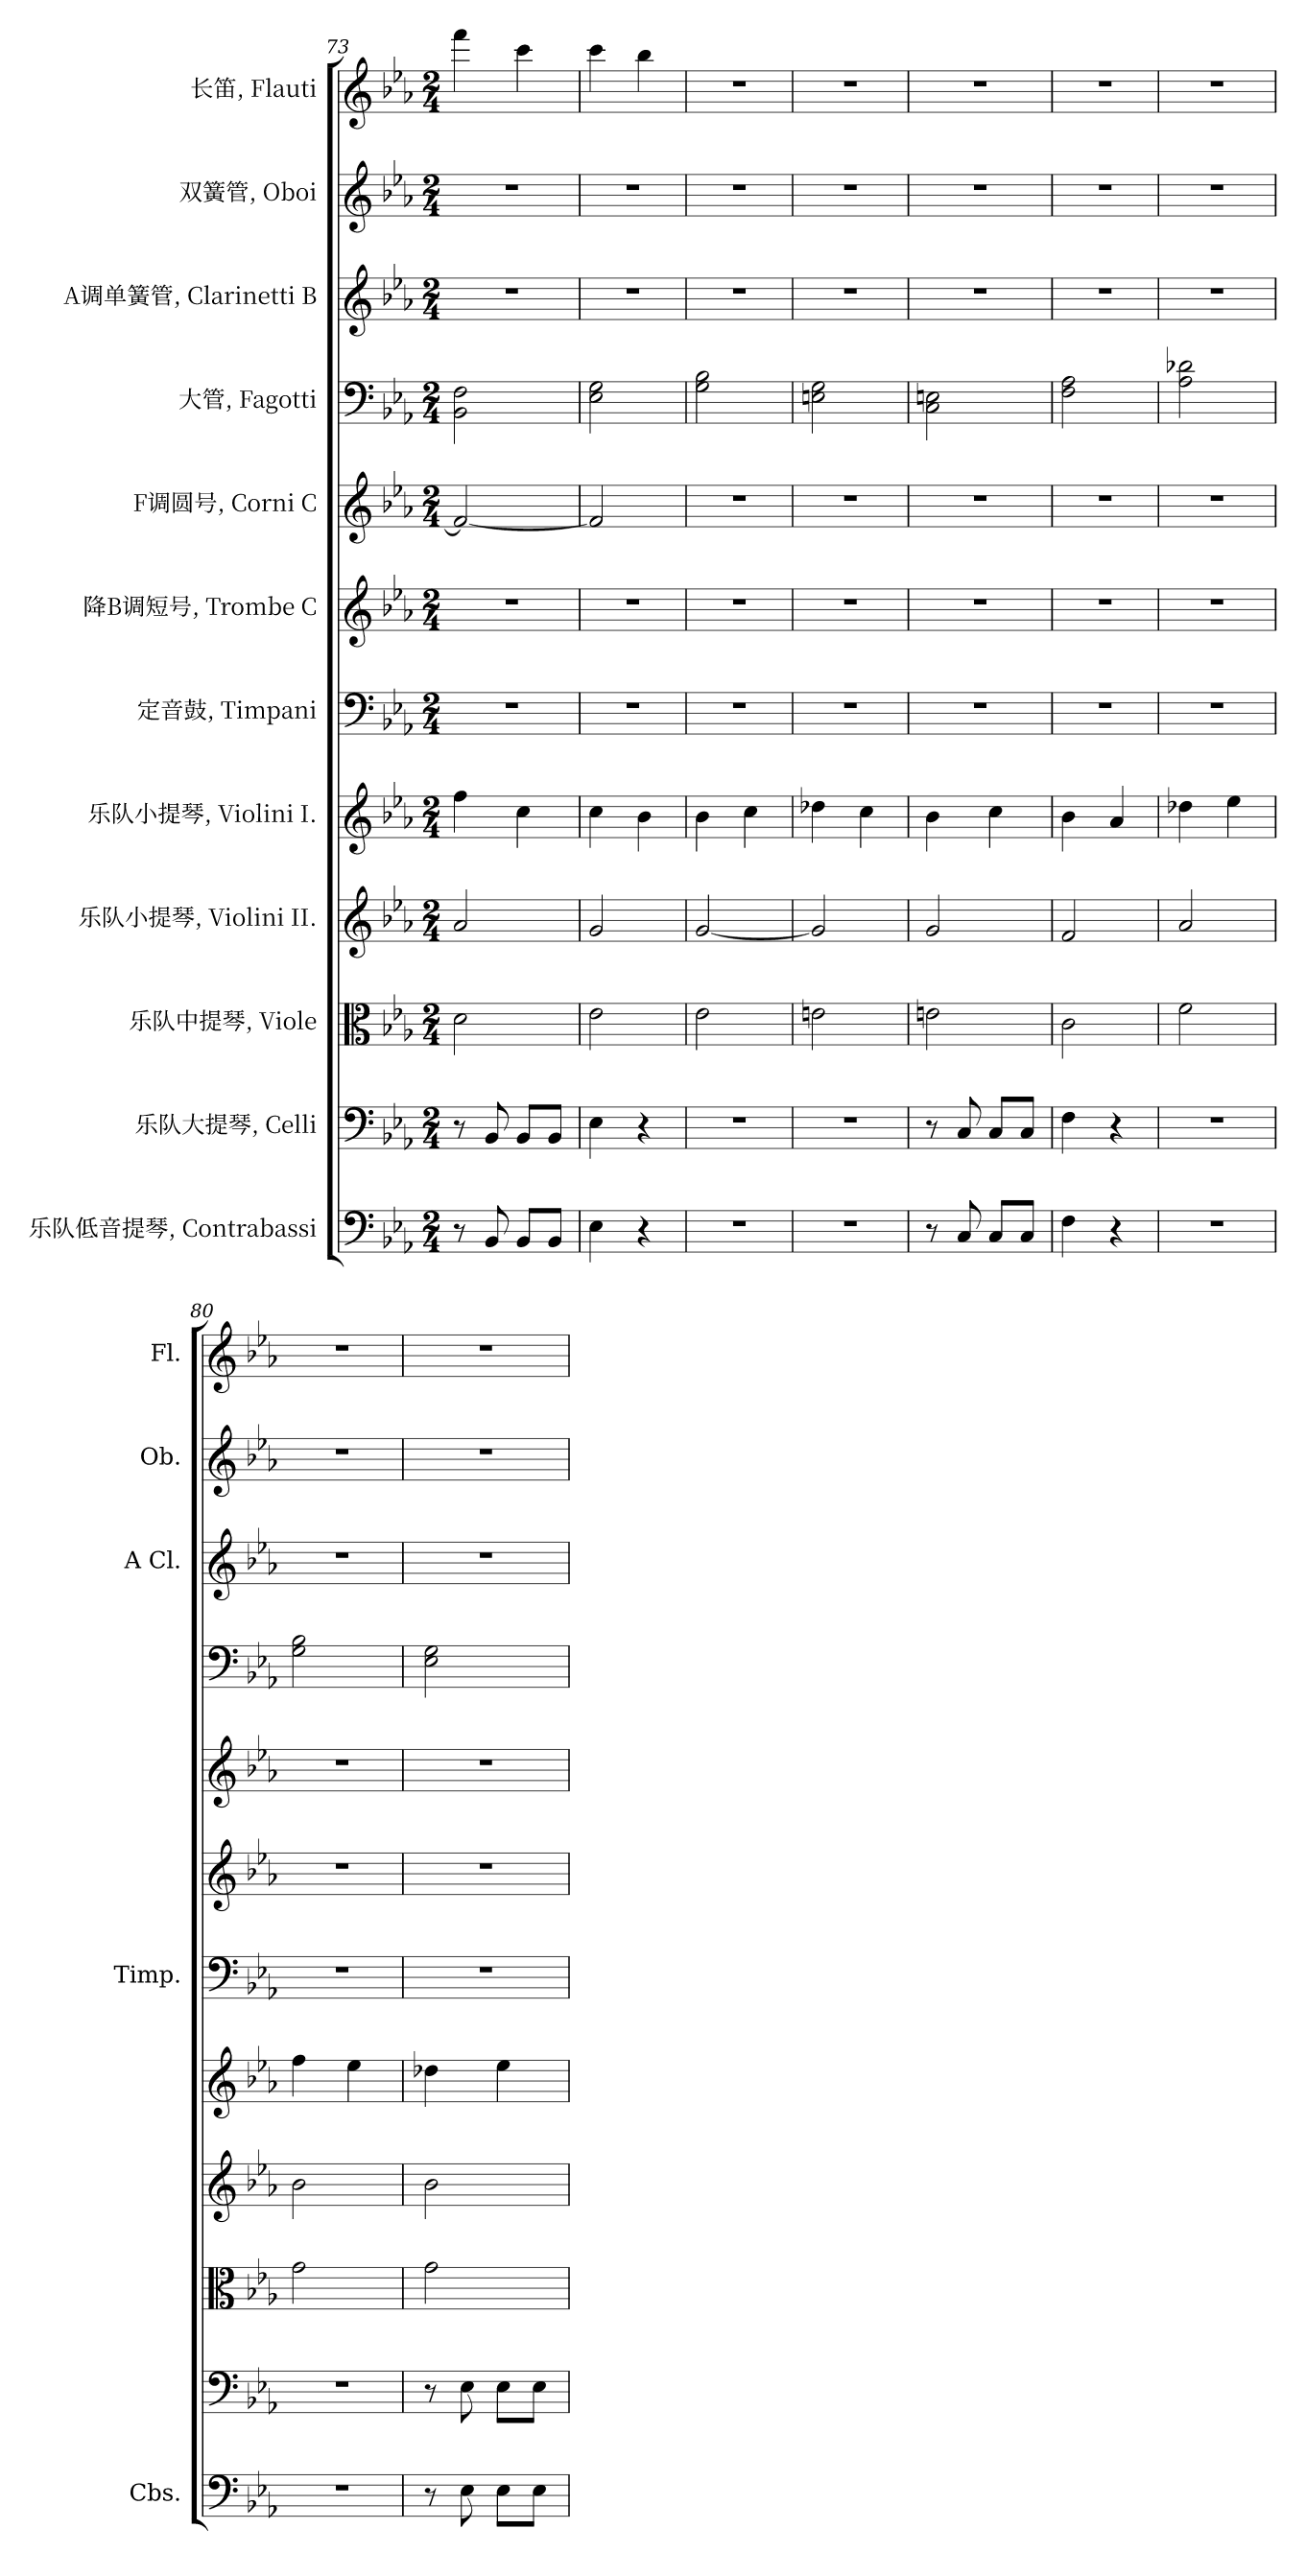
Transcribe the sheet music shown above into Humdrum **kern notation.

**kern	**kern	**kern	**kern	**kern	**kern	**kern	**kern	**kern	**kern	**kern	**kern
*part12	*part11	*part10	*part9	*part8	*part7	*part6	*part5	*part4	*part3	*part2	*part1
*staff12	*staff11	*staff10	*staff9	*staff8	*staff7	*staff6	*staff5	*staff4	*staff3	*staff2	*staff1
*I"乐队低音提琴, Contrabassi	*I"乐队大提琴, Celli	*I"乐队中提琴, Viole	*I"乐队小提琴, Violini II.	*I"乐队小提琴, Violini I.	*I"定音鼓, Timpani	*I"降B调短号, Trombe C	*I"F调圆号, Corni C	*I"大管, Fagotti	*I"A调单簧管, Clarinetti B	*I"双簧管, Oboi	*I"长笛, Flauti
*I'Cbs.	*	*	*	*	*I'Timp.	*	*	*	*I'A Cl.	*I'Ob.	*I'Fl.
*clefF4	*clefF4	*clefC3	*clefG2	*clefG2	*clefF4	*clefG2	*clefG2	*clefF4	*clefG2	*clefG2	*clefG2
*ITrd7c12	*	*	*	*	*	*ITrd1c2	*ITrd4c7	*	*ITrd2c3	*	*
*k[b-e-a-]	*k[b-e-a-]	*k[b-e-a-]	*k[b-e-a-]	*k[b-e-a-]	*k[b-e-a-]	*k[b-e-a-d-g-]	*k[b-e-a-d-]	*k[b-e-a-]	*k[]	*k[b-e-a-]	*k[b-e-a-]
*M2/4	*M2/4	*M2/4	*M2/4	*M2/4	*M2/4	*M2/4	*M2/4	*M2/4	*M2/4	*M2/4	*M2/4
=73	=73	=73	=73	=73	=73	=73	=73	=73	=73	=73	=73
8r	8r	2d\	2a-/	4ff\	2r	2r	2B-/_	2BB-\ 2F\	2r	2r	4fff\
8BBB-/	8BB-/	.	.	.	.	.	.	.	.	.	.
8BBB-/L	8BB-/L	.	.	4cc\	.	.	.	.	.	.	4ccc\
8BBB-/J	8BB-/J	.	.	.	.	.	.	.	.	.	.
=74	=74	=74	=74	=74	=74	=74	=74	=74	=74	=74	=74
4EE-\	4E-\	2e-\	2g/	4cc\	2r	2r	2B-/]	2E-\ 2G\	2r	2r	4ccc\
4r	4r	.	.	4b-\	.	.	.	.	.	.	4bb-\
=75	=75	=75	=75	=75	=75	=75	=75	=75	=75	=75	=75
2r	2r	2e-\	[2g/	4b-\	2r	2r	2r	2G\ 2B-\	2r	2r	2r
.	.	.	.	4cc\	.	.	.	.	.	.	.
=76	=76	=76	=76	=76	=76	=76	=76	=76	=76	=76	=76
2r	2r	2en\	2g/]	4dd-X\	2r	2r	2r	2En\ 2G\	2r	2r	2r
.	.	.	.	4cc\	.	.	.	.	.	.	.
=77	=77	=77	=77	=77	=77	=77	=77	=77	=77	=77	=77
8r	8r	2en\	2g/	4b-\	2r	2r	2r	2C\ 2En\	2r	2r	2r
8CC/	8C/	.	.	.	.	.	.	.	.	.	.
8CC/L	8C/L	.	.	4cc\	.	.	.	.	.	.	.
8CC/J	8C/J	.	.	.	.	.	.	.	.	.	.
=78	=78	=78	=78	=78	=78	=78	=78	=78	=78	=78	=78
4FF\	4F\	2c\	2f/	4b-\	2r	2r	2r	2F\ 2A-\	2r	2r	2r
4r	4r	.	.	4a-/	.	.	.	.	.	.	.
=79	=79	=79	=79	=79	=79	=79	=79	=79	=79	=79	=79
2r	2r	2f\	2a-/	4dd-X\	2r	2r	2r	2A-\ 2d-X\	2r	2r	2r
.	.	.	.	4ee-\	.	.	.	.	.	.	.
=80	=80	=80	=80	=80	=80	=80	=80	=80	=80	=80	=80
2r	2r	2g\	2b-\	4ff\	2r	2r	2r	2G\ 2B-\	2r	2r	2r
.	.	.	.	4ee-\	.	.	.	.	.	.	.
!!LO:PB:g=z
=81	=81	=81	=81	=81	=81	=81	=81	=81	=81	=81	=81
8r	8r	2g\	2b-\	4dd-X\	2r	2r	2r	2E-\ 2G\	2r	2r	2r
8EE-\	8E-\	.	.	.	.	.	.	.	.	.	.
8EE-\L	8E-\L	.	.	4ee-\	.	.	.	.	.	.	.
8EE-\J	8E-\J	.	.	.	.	.	.	.	.	.	.
=	=	=	=	=	=	=	=	=	=	=	=
*-	*-	*-	*-	*-	*-	*-	*-	*-	*-	*-	*-
